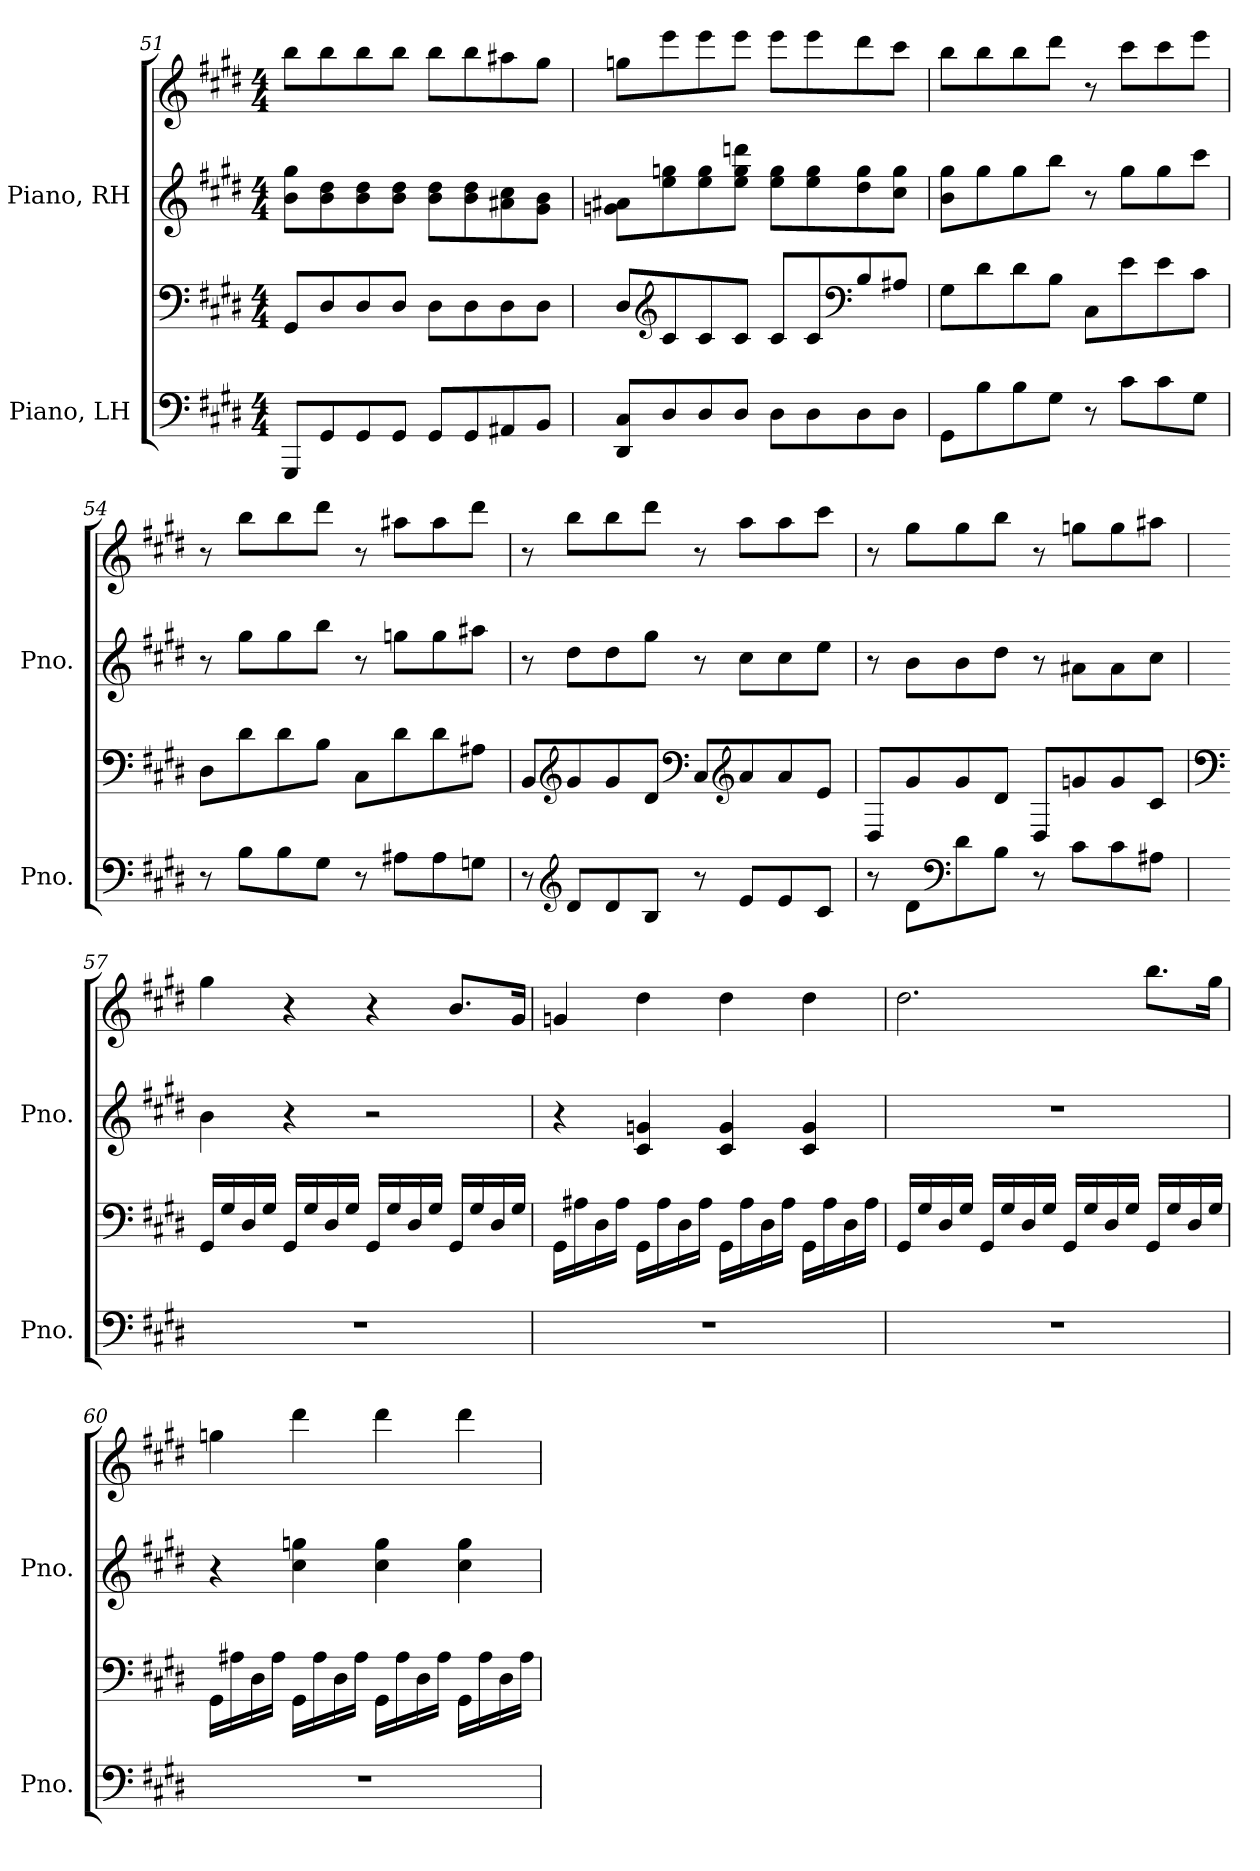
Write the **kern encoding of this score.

**kern	**kern	**kern	**kern
*part2	*part2	*part1	*part1
*staff4	*staff3	*staff2	*staff1
*I"Piano, LH	*	*I"Piano, RH	*
*I'Pno.	*	*I'Pno.	*
*clefF4	*clefF4	*clefG2	*clefG2
*k[f#c#g#d#]	*k[f#c#g#d#]	*k[f#c#g#d#]	*k[f#c#g#d#]
*M4/4	*M4/4	*M4/4	*M4/4
=51	=51	=51	=51
8GGG#/L	8GG#/L	8b\ 8gg#\L	8bb\L
8GG#/	8D#/	8b\ 8dd#\	8bb\
8GG#/	8D#/	8b\ 8dd#\	8bb\
8GG#/J	8D#/J	8b\ 8dd#\J	8bb\J
8GG#/L	8D#\L	8b\ 8dd#\L	8bb\L
8GG#/	8D#\	8b\ 8dd#\	8bb\
8AA#X/	8D#\	8a#X\ 8cc#\	8aa#X\
8BB/J	8D#\J	8g#\ 8b\J	8gg#\J
!!LO:PB:g=z
=52	=52	=52	=52
8DD#/ 8C#/L	8D#/L	8gn\ 8a#X\L	8ggn\L
*	*clefG2	*	*
8D#/	8c#/	8ee\ 8ggn\	8eee\
8D#/	8c#/	8ee\ 8gg\	8eee\
8D#/J	8c#/J	8ee\ 8gg\ 8dddn\J	8eee\J
8D#\L	8c#/L	8ee\ 8gg\L	8eee\L
8D#\	8c#/	8ee\ 8gg\	8eee\
*	*clefF4	*	*
8D#\	8B/	8dd#\ 8gg\	8ddd#\
8D#\J	8A#X/J	8cc#\ 8gg\J	8ccc#\J
=53	=53	=53	=53
8GG#\L	8G#\L	8b\ 8gg#\L	8bb\L
8B\	8d#\	8gg#\	8bb\
8B\	8d#\	8gg#\	8bb\
8G#\J	8B\J	8bb\J	8ddd#\J
8r	8C#\L	8r	8r
8c#\L	8e\	8gg#\L	8ccc#\L
8c#\	8e\	8gg#\	8ccc#\
8G#\J	8c#\J	8ccc#\J	8eee\J
=54	=54	=54	=54
8r	8D#\L	8r	8r
8B\L	8d#\	8gg#\L	8bb\L
8B\	8d#\	8gg#\	8bb\
8G#\J	8B\J	8bb\J	8ddd#\J
8r	8C#\L	8r	8r
8A#X\L	8d#\	8ggn\L	8aa#X\L
8A#\	8d#\	8gg\	8aa#\
8Gn\J	8A#X\J	8aa#X\J	8ddd#\J
!!LO:LB:g=z
=55	=55	=55	=55
8r	8BB/L	8r	8r
*clefG2	*clefG2	*	*
8d#/L	8g#/	8dd#\L	8bb\L
8d#/	8g#/	8dd#\	8bb\
8B/J	8d#/J	8gg#\J	8ddd#\J
*	*clefF4	*	*
8r	8C#/L	8r	8r
*	*clefG2	*	*
8e/L	8a/	8cc#\L	8aa\L
8e/	8a/	8cc#\	8aa\
8c#/J	8e/J	8ee\J	8ccc#\J
=56	=56	=56	=56
8r	8D#/L	8r	8r
8d#\L	8g#/	8b\L	8gg#\L
*clefF4	*	*	*
8d#\	8g#/	8b\	8gg#\
8B\J	8d#/J	8dd#\J	8bb\J
8r	8D#/L	8r	8r
8c#\L	8gn/	8a#X\L	8ggn\L
8c#\	8g/	8a#\	8gg\
8A#X\J	8c#/J	8cc#\J	8aa#X\J
!!LO:LB:g=z
=57	=57	=57	=57
*	*clefF4	*	*
1r	16GG#/LL	4b\	4gg#\
.	16G#/	.	.
.	16D#/	.	.
.	16G#/JJ	.	.
.	16GG#/LL	4r	4r
.	16G#/	.	.
.	16D#/	.	.
.	16G#/JJ	.	.
.	16GG#/LL	2r	4r
.	16G#/	.	.
.	16D#/	.	.
.	16G#/JJ	.	.
.	16GG#/LL	.	8.b/L
.	16G#/	.	.
.	16D#/	.	.
.	16G#/JJ	.	16g#/Jk
=58	=58	=58	=58
1r	16GG#\LL	4r	4gn/
.	16A#X\	.	.
.	16D#\	.	.
.	16A#\JJ	.	.
.	16GG#\LL	4c#/ 4gn/	4dd#\
.	16A#\	.	.
.	16D#\	.	.
.	16A#\JJ	.	.
.	16GG#\LL	4c#/ 4g/	4dd#\
.	16A#\	.	.
.	16D#\	.	.
.	16A#\JJ	.	.
.	16GG#\LL	4c#/ 4g/	4dd#\
.	16A#\	.	.
.	16D#\	.	.
.	16A#\JJ	.	.
!!LO:PB:g=z
=59	=59	=59	=59
1r	16GG#/LL	1r	2.dd#\
.	16G#/	.	.
.	16D#/	.	.
.	16G#/JJ	.	.
.	16GG#/LL	.	.
.	16G#/	.	.
.	16D#/	.	.
.	16G#/JJ	.	.
.	16GG#/LL	.	.
.	16G#/	.	.
.	16D#/	.	.
.	16G#/JJ	.	.
.	16GG#/LL	.	8.bb\L
.	16G#/	.	.
.	16D#/	.	.
.	16G#/JJ	.	16gg#\Jk
=60	=60	=60	=60
1r	16GG#\LL	4r	4ggn\
.	16A#X\	.	.
.	16D#\	.	.
.	16A#\JJ	.	.
.	16GG#\LL	4cc#\ 4ggn\	4ddd#\
.	16A#\	.	.
.	16D#\	.	.
.	16A#\JJ	.	.
.	16GG#\LL	4cc#\ 4gg\	4ddd#\
.	16A#\	.	.
.	16D#\	.	.
.	16A#\JJ	.	.
.	16GG#\LL	4cc#\ 4gg\	4ddd#\
.	16A#\	.	.
.	16D#\	.	.
.	16A#\JJ	.	.
=	=	=	=
*-	*-	*-	*-
